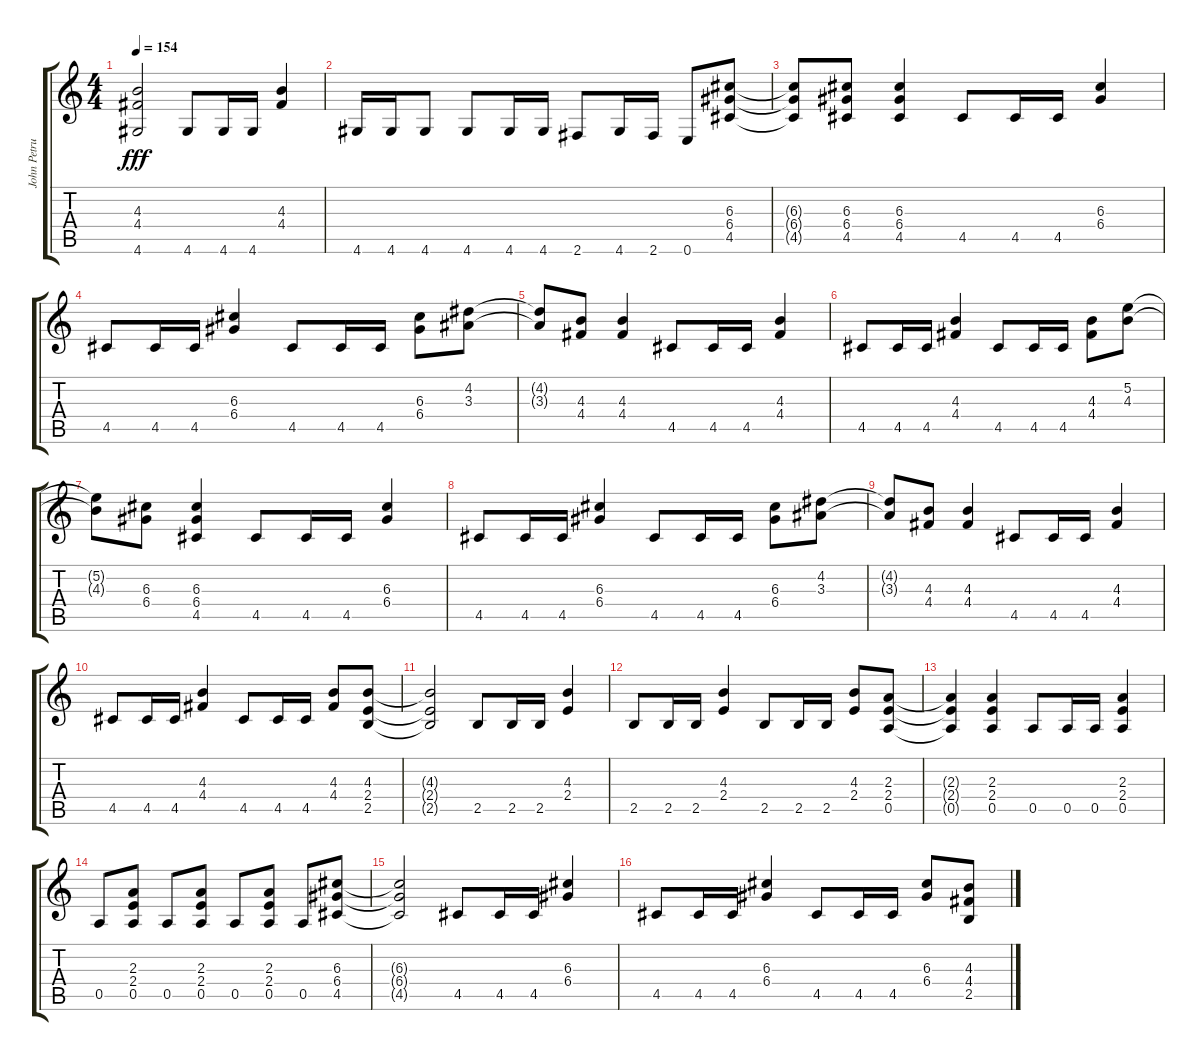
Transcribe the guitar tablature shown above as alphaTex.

\track ("John Petrucci Lead" "John Petru") {instrument distortionguitar}
\staff {score tabs}
\tuning (E4 B3 G3 D3 A2 E2) {hide}
\ts (4 4)
\tempo 154
\clef g2
\ks c
(4.3{t} 4.4{t} 4.6{t}).2{dy fff} 4.6.8 4.6.16 4.6.16 (4.3 4.4).4 |
4.6.16 4.6.16 4.6.8 4.6.8 4.6.16 4.6.16 2.6.8 4.6.16 2.6.16 0.6.8 (6.3 6.4 4.5).8 |
(6.3{t} 6.4{t} 4.5{t}).8 (6.3 6.4 4.5).8 (6.3 6.4 4.5).4 4.5.8 4.5.16 4.5.16 (6.3 6.4).4 |
4.5.8 4.5.16 4.5.16 (6.3 6.4).4 4.5.8 4.5.16 4.5.16 (6.3 6.4).8 (4.2 3.3).8 |
(4.2{t} 3.3{t}).8 (4.3 4.4).8 (4.3 4.4).4 4.5.8 4.5.16 4.5.16 (4.3 4.4).4 |
4.5.8 4.5.16 4.5.16 (4.3 4.4).4 4.5.8 4.5.16 4.5.16 (4.3 4.4).8 (5.2 4.3).8 |
(5.2{t} 4.3{t}).8 (6.3 6.4).8 (6.3 6.4 4.5).4 4.5.8 4.5.16 4.5.16 (6.3 6.4).4 |
4.5.8 4.5.16 4.5.16 (6.3 6.4).4 4.5.8 4.5.16 4.5.16 (6.3 6.4).8 (4.2 3.3).8 |
(4.2{t} 3.3{t}).8 (4.3 4.4).8 (4.3 4.4).4 4.5.8 4.5.16 4.5.16 (4.3 4.4).4 |
4.5.8 4.5.16 4.5.16 (4.3 4.4).4 4.5.8 4.5.16 4.5.16 (4.3 4.4).8 (4.3 2.4 2.5).8 |
(4.3{t} 2.4{t} 2.5{t}).2 2.5.8 2.5.16 2.5.16 (4.3 2.4).4 |
2.5.8 2.5.16 2.5.16 (4.3 2.4).4 2.5.8 2.5.16 2.5.16 (4.3 2.4).8 (2.3 2.4 0.5).8 |
(2.3{t} 2.4{t} 0.5{t}).4 (2.3 2.4 0.5).4 0.5.8 0.5.16 0.5.16 (2.3 2.4 0.5).4 |
0.5.8 (2.3 2.4 0.5).8 0.5.8 (2.3 2.4 0.5).8 0.5.8 (2.3 2.4 0.5).8 0.5.8 (6.3 6.4 4.5).8 |
(6.3{t} 6.4{t} 4.5{t}).2 4.5.8 4.5.16 4.5.16 (6.3 6.4).4 |
4.5.8 4.5.16 4.5.16 (6.3 6.4).4 4.5.8 4.5.16 4.5.16 (6.3 6.4).8 (4.3 4.4 2.5).8
